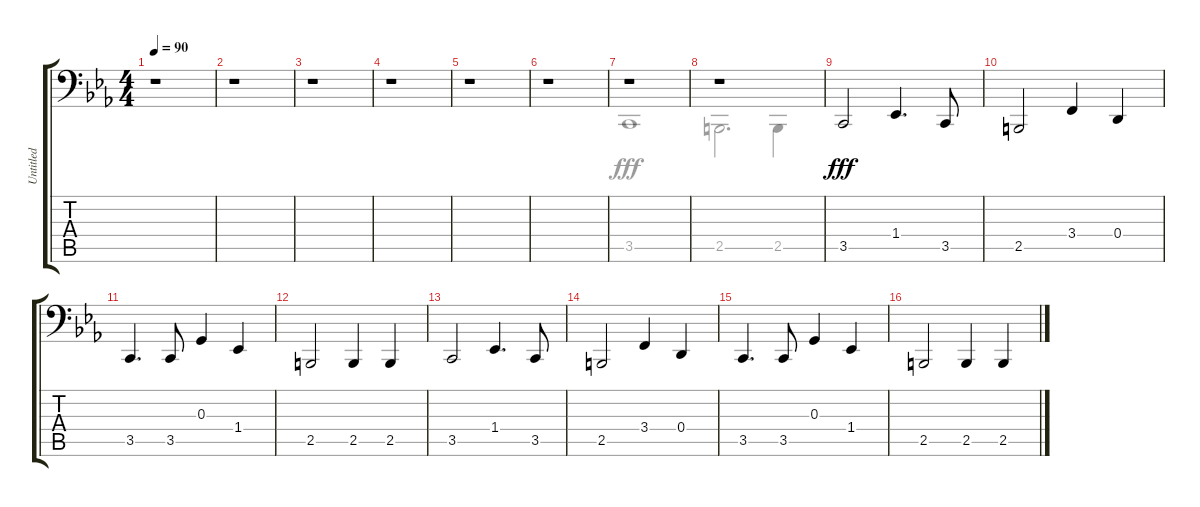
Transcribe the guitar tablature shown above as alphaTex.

\track ("Untitled" "Untitled") {instrument acousticgrandpiano}
\staff {score tabs}
\tuning (E3 B2 G2 D2 A1 E1) {hide}
\voice
\ts (4 4)
\tempo 90
\clef f4
\ks eb
r.1{dy ff} |
r.1 |
r.1 |
r.1 |
r.1 |
r.1 |
r.1 |
r.1 |
3.5.2{dy fff} 1.4.4{d} 3.5.8 |
2.5.2 3.4.4 0.4.4 |
3.5.4{d} 3.5.8 0.3.4 1.4.4 |
2.5.2 2.5.4 2.5.4 |
3.5.2 1.4.4{d} 3.5.8 |
2.5.2 3.4.4 0.4.4 |
3.5.4{d} 3.5.8 0.3.4 1.4.4 |
2.5.2 2.5.4 2.5.4
\voice
\clef f4
\ottava regular
\simile none
\ks eb
|
|
|
|
|
|
3.5.1{dy fff} |
2.5.2{d} 2.5.4 |
|
|
|
|
|
|
|
